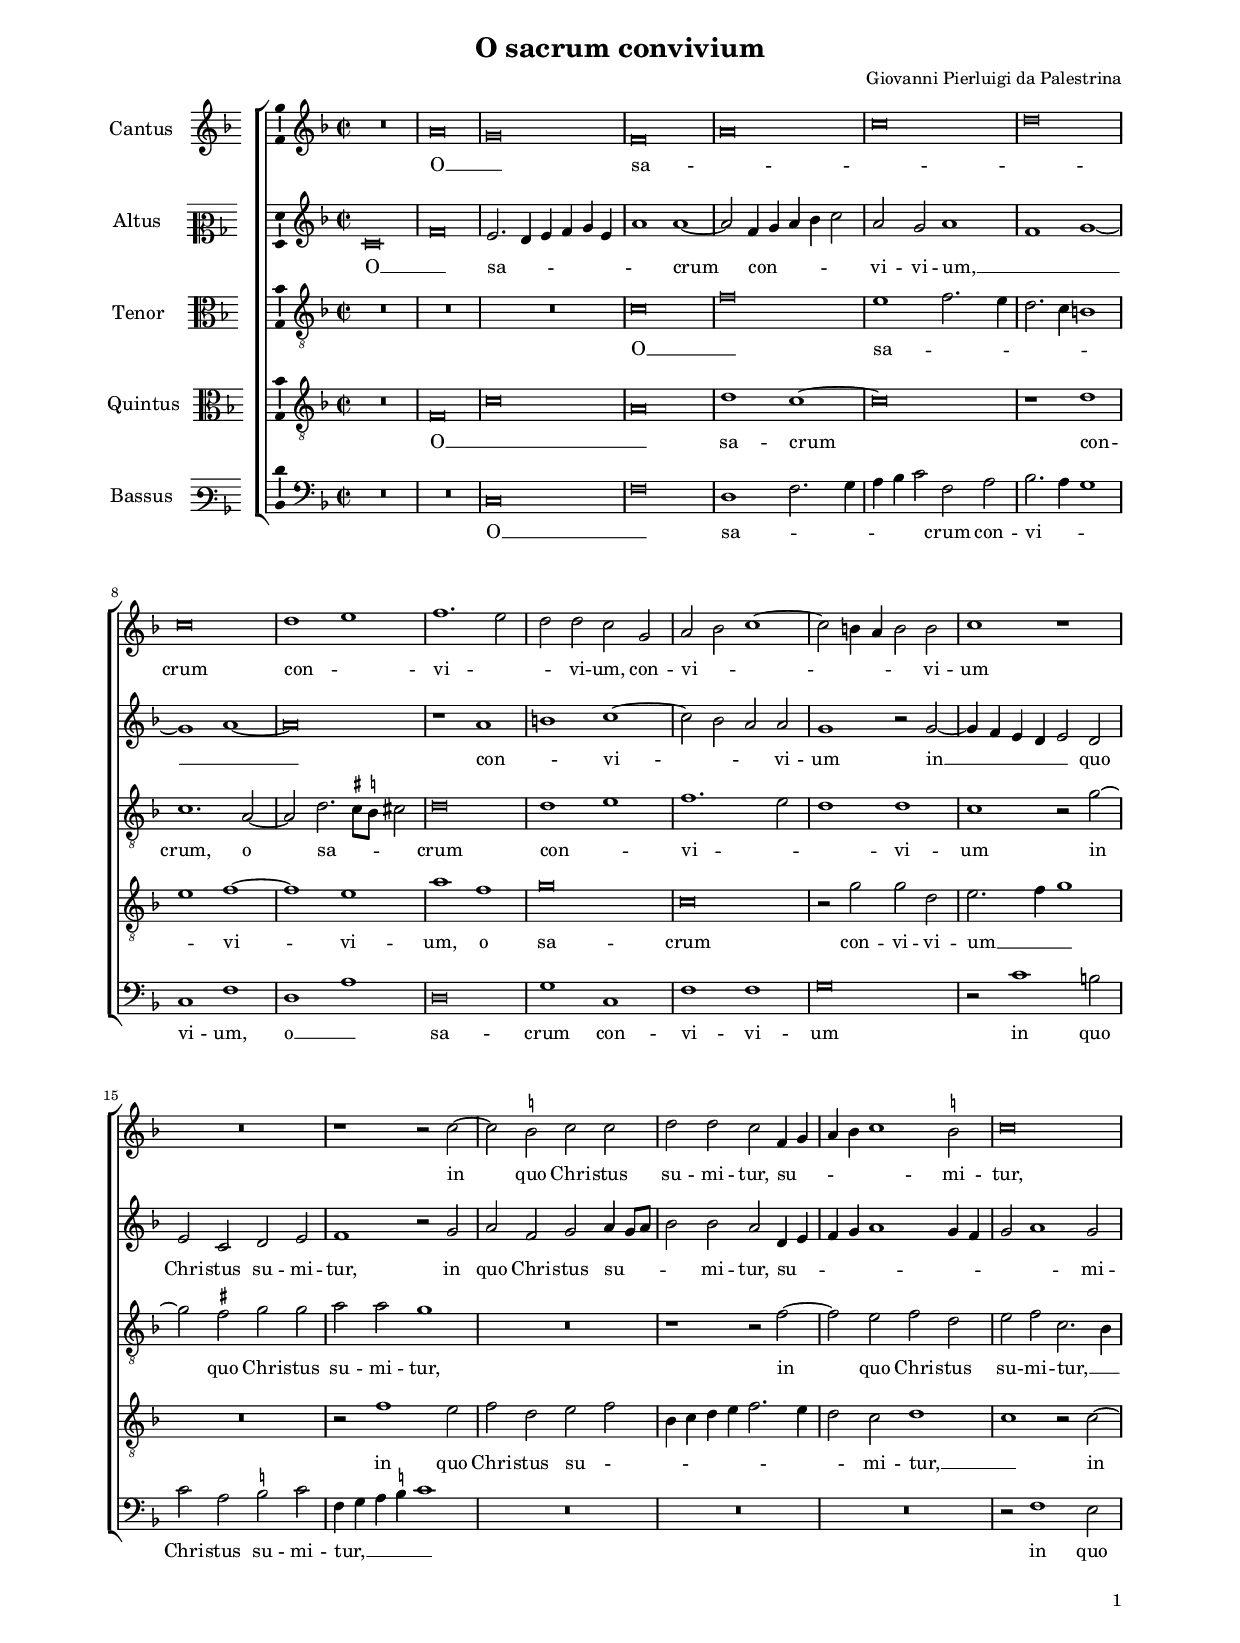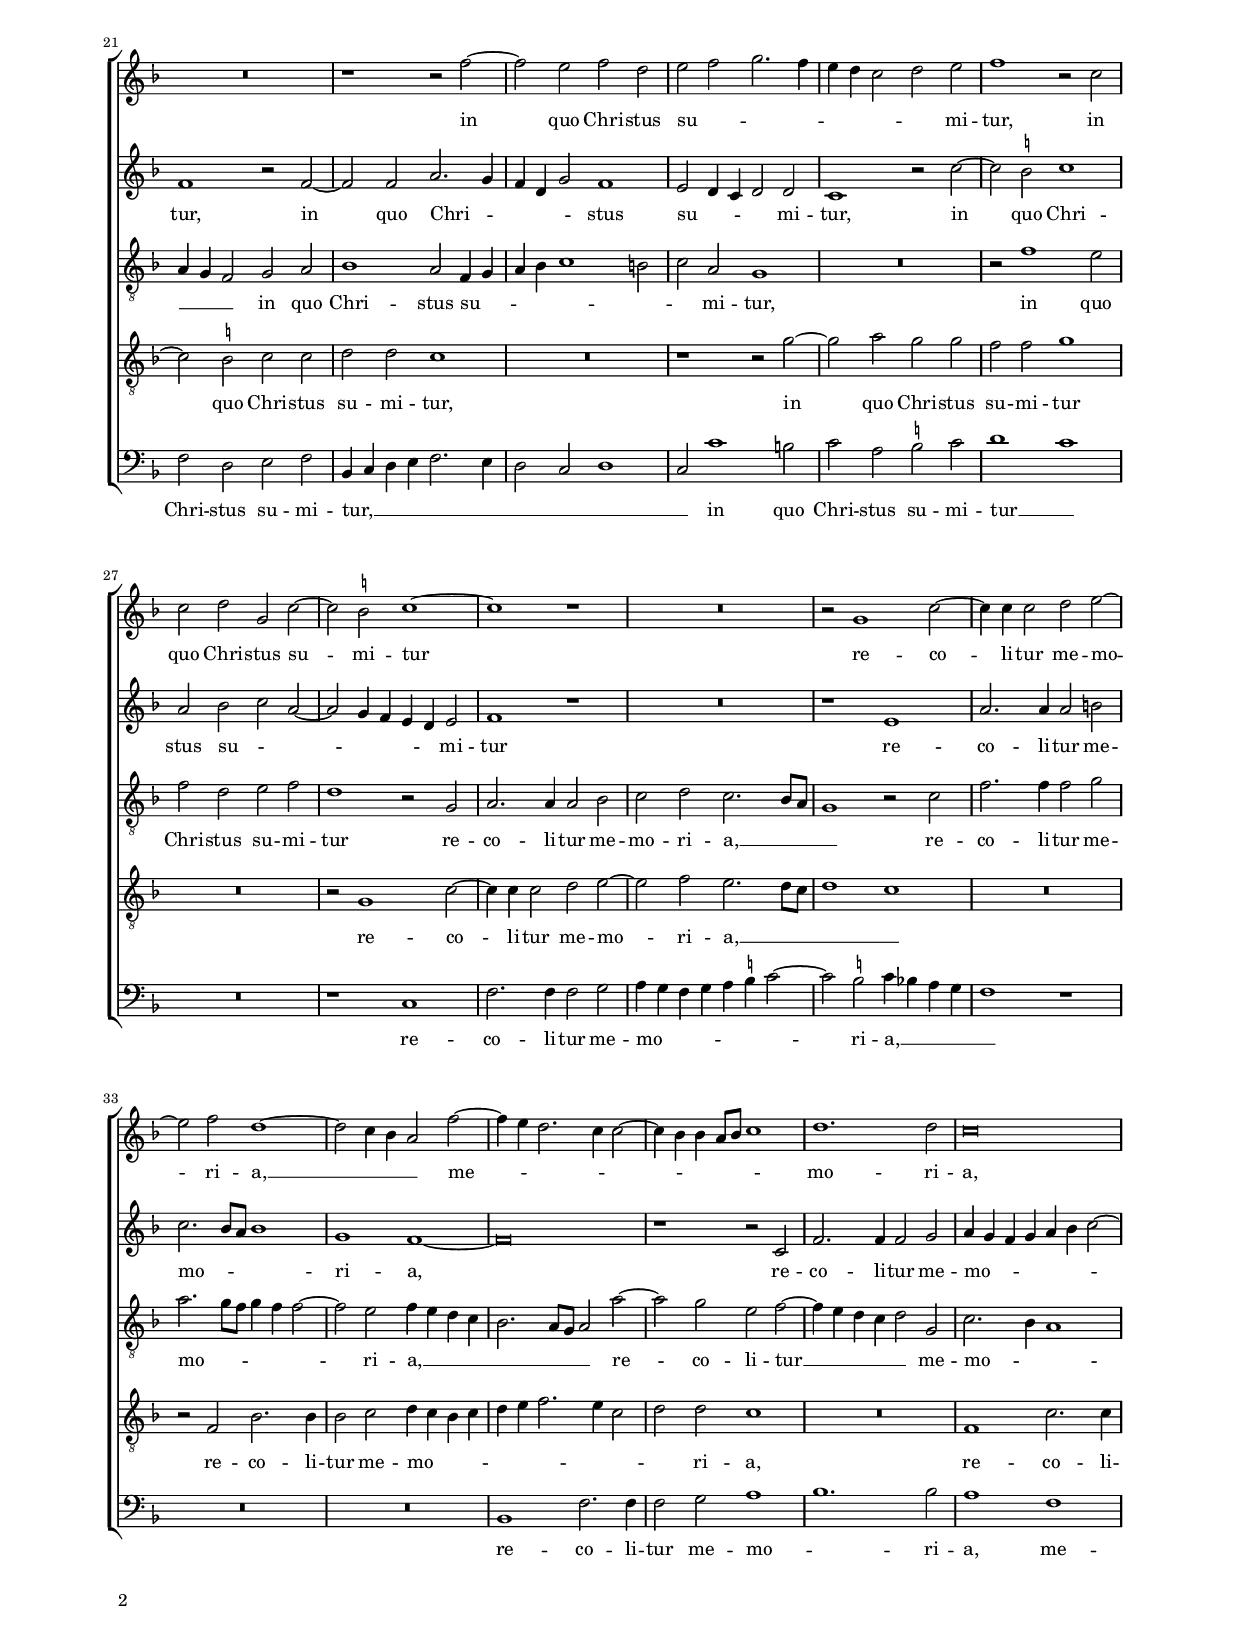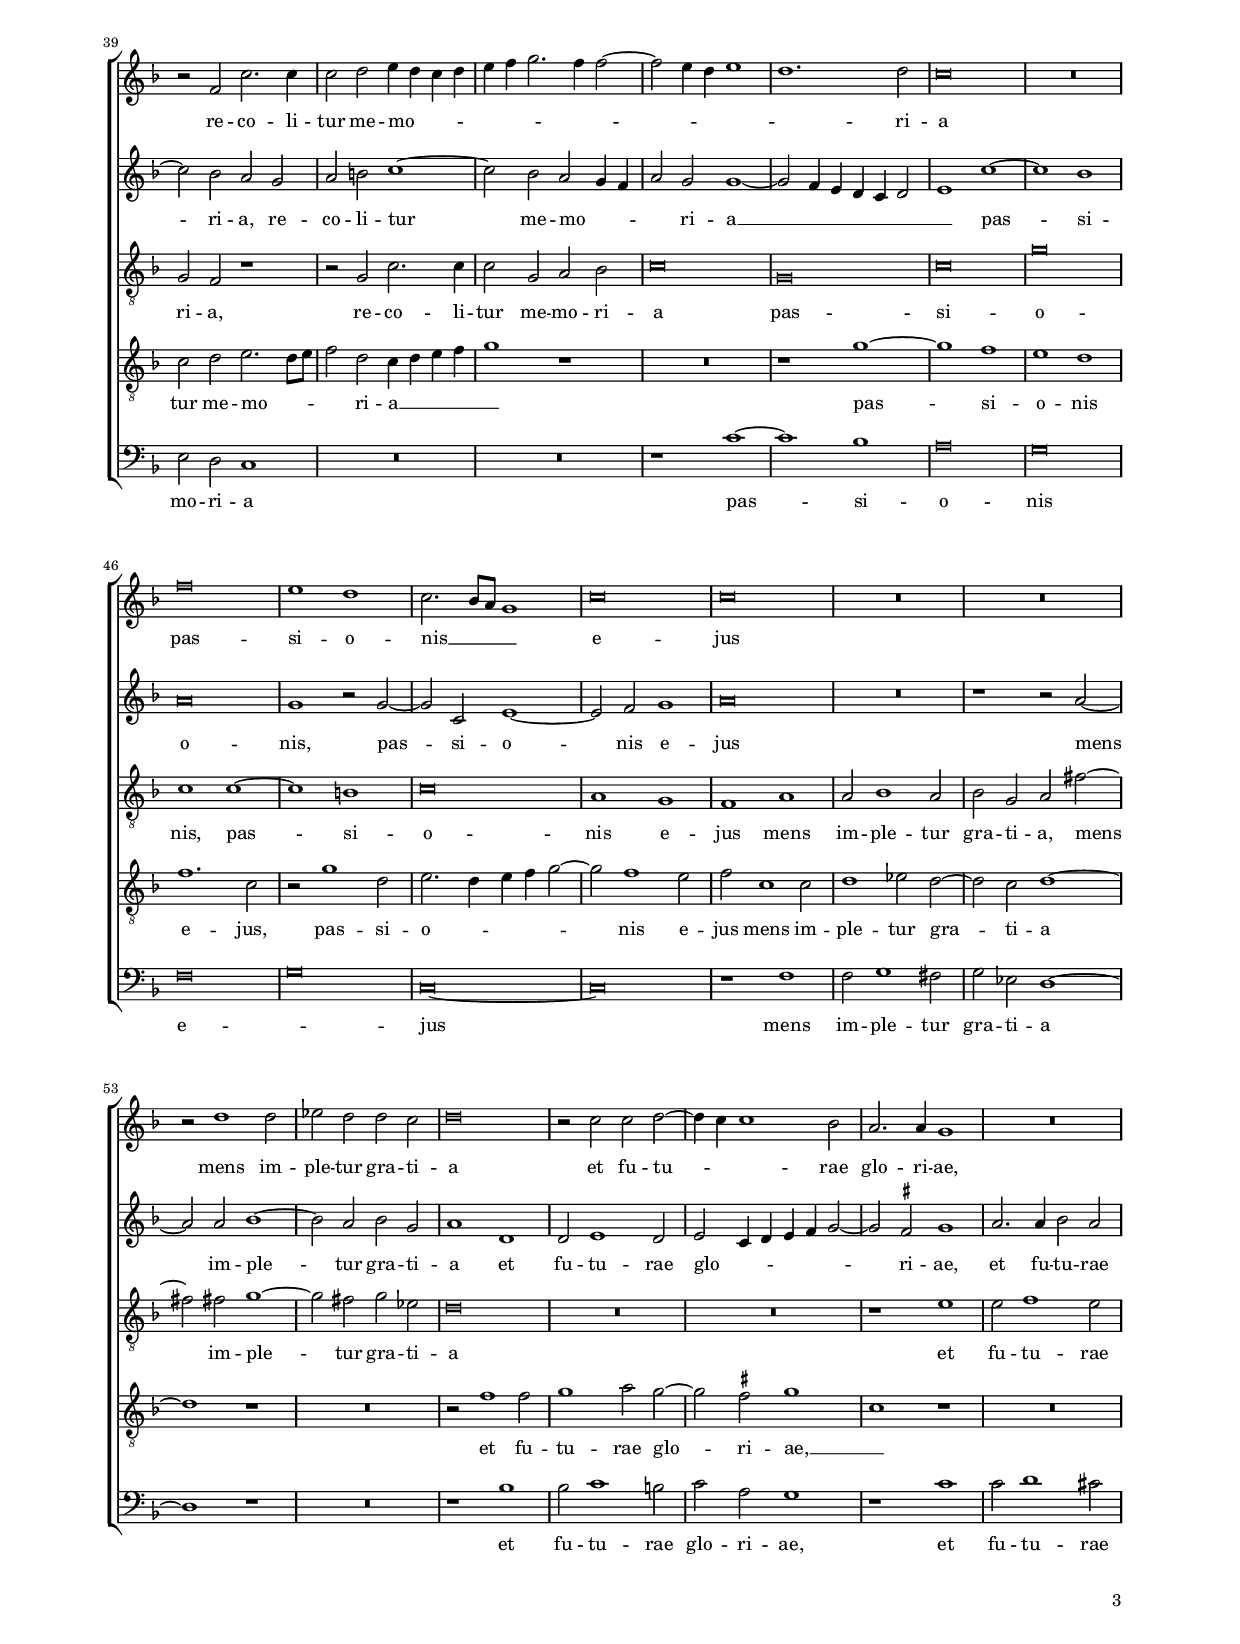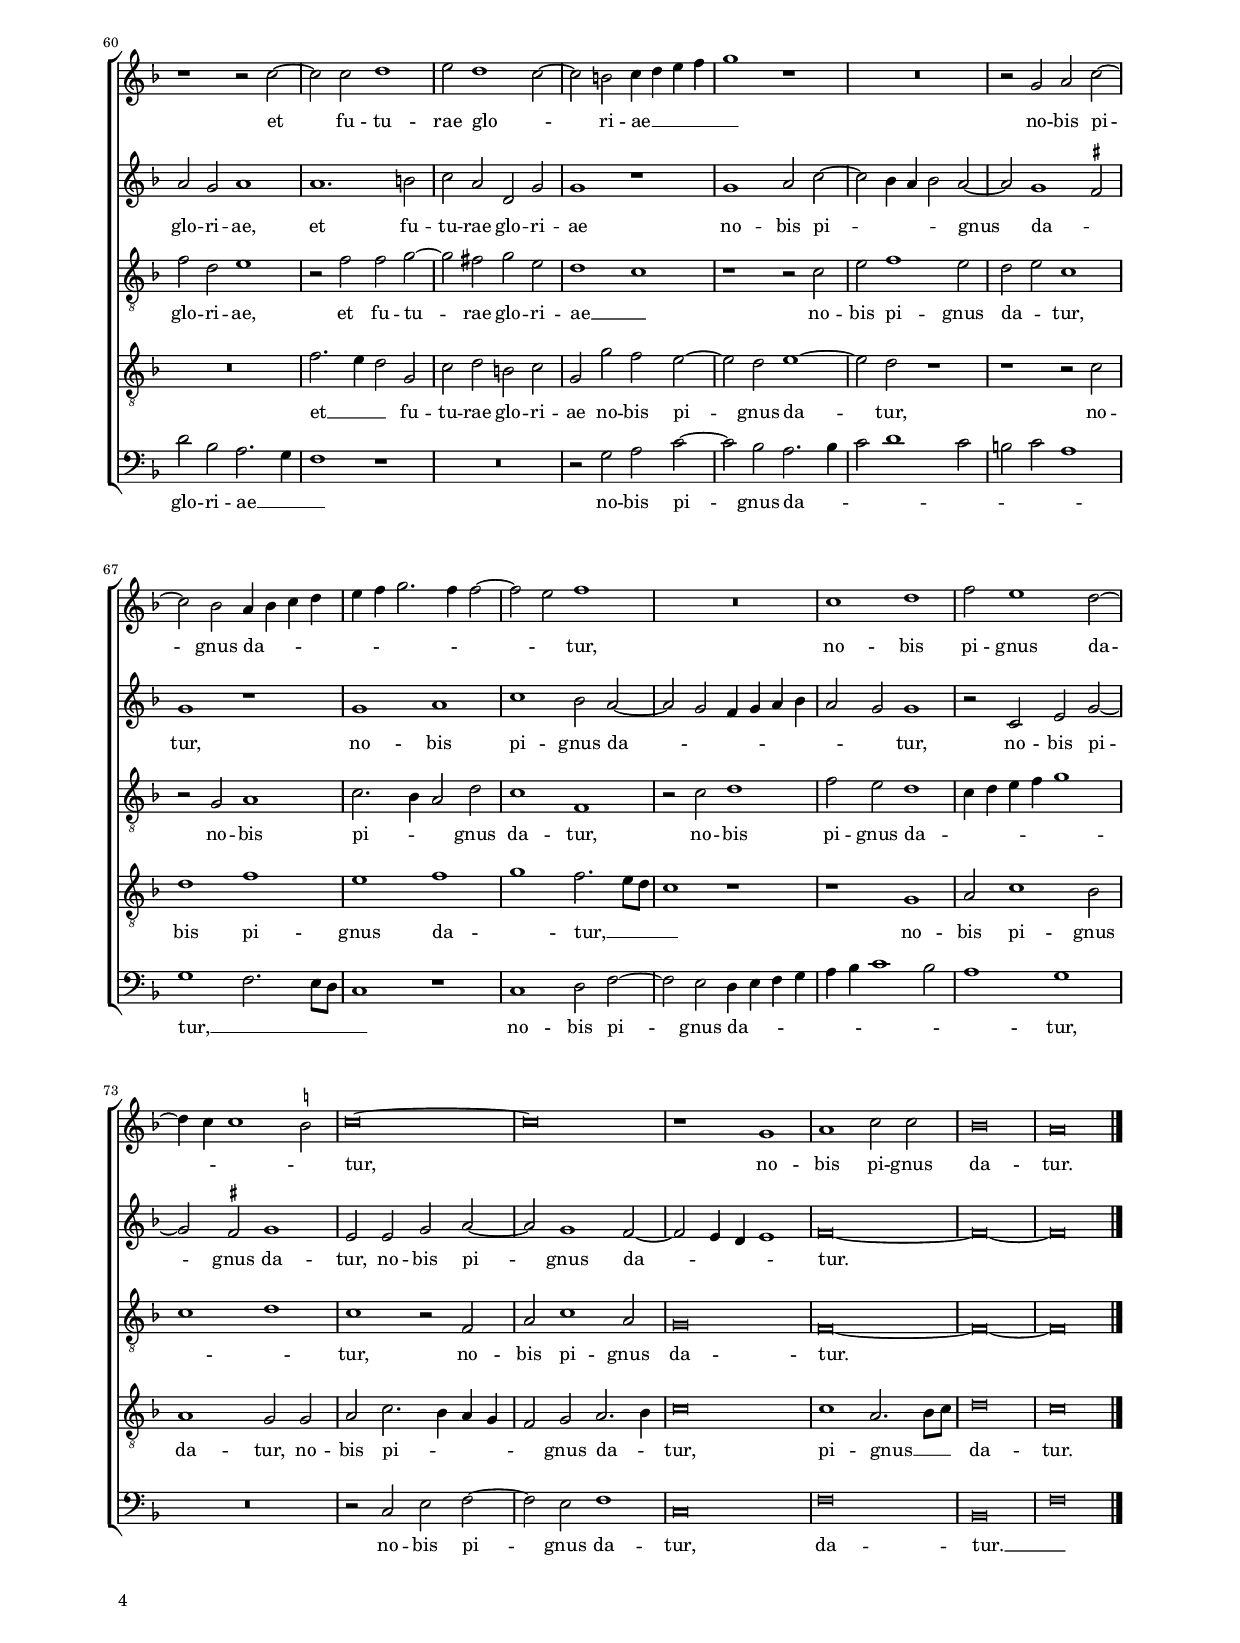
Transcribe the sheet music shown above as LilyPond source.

\header
{
  title="O sacrum convivium"
  composer="Giovanni Pierluigi da Palestrina"
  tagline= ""
}

\version "2.24.1"
\include "deutsch.ly"
#(set-global-staff-size 15)
% #(set-default-paper-size "letter")
#(ly:set-option 'point-and-click #f)

	
\paper
	{
	top-margin = 1.8 \cm
	bottom-margin = 1.2 \cm
	left-margin = 2 \cm
	right-margin = 2 \cm
	ragged-bottom = ##f
	ragged-last-bottom = ##f
	print-page-number = ##f
	system-system-spacing = #'((basic-distance . 17) (minimum-distance . 14) (padding . 7) (strechability . 150))
	oddFooterMarkup=\markup   \fill-line { "" \fromproperty #'page:page-number-string }
	evenFooterMarkup=\markup  \fill-line { \fromproperty #'page:page-number-string "" }
	last-bottom-spacing = #'((basic-distance . 12) (minimum-distance . 7) (padding . 4))
	systems-per-page = 3
%	min-systems-per-page = 3
	markup-system-spacing.basic-distance = #12
%	print-all-headers = ##t
%	print-first-page-number = ##t
%	first-page-number = 1
	}

	
global = {
	\key f \major
	\time 2/2 \set Score.measureLength = #(ly:make-moment 2/1)
	\skip 1*2*79 \bar "|."
	}

	ficta = { \once \set suggestAccidentals = ##t }
	
	forget = #(define-music-function (music) (ly:music?) #{
		\accidentalStyle forget
		$music
		\accidentalStyle default
		#})


incipitcantus = \markup { \score {
	{
	\set Staff.instrumentName = \markup { \fontsize #1 "Cantus" }
	\key f \major
	\clef violin
	s4 \bar ""
	}
	\layout  {
	raggedright = ##t
	indent = 1.6 \cm
	line-width = 2.2\cm
	\context { \Staff \remove Time_signature_engraver }
	\override Staff.Clef.Y-extent = #'(0 . 0)
	}} \hspace #1 }
	
      
incipitaltus = \markup { \score {
	{
	\set Staff.instrumentName = \markup { \fontsize #1 "Altus" }
	\key f \major
	\clef mezzosoprano
	s4 \bar ""
	}
	\layout  {
	raggedright = ##t
	indent = 1.6 \cm
	line-width = 2.2\cm
	\context { \Staff \remove Time_signature_engraver }
	\override Staff.Clef.Y-extent = #'(0 . 0)
	}} \hspace #1 }


incipittenor = \markup { \score {
	{
	\set Staff.instrumentName = \markup { \fontsize #1 "Tenor" }
	\key f \major
	\clef alto
	s4 \bar ""
	}
	\layout  {
	raggedright = ##t
	indent = 1.6 \cm
	line-width = 2.2\cm
	\context { \Staff \remove Time_signature_engraver }
	\override Staff.Clef.Y-extent = #'(0 . 0)
	}} \hspace #1 }
      
      
incipitquintus = \markup { \score {
	{
	\set Staff.instrumentName = \markup { \fontsize #1 "Quintus" }
	\key f \major
	\clef alto
	s4 \bar ""
	}
	\layout  {
	raggedright = ##t
	indent = 1.6 \cm
	line-width = 2.2\cm
	\context { \Staff \remove Time_signature_engraver }
	\override Staff.Clef.Y-extent = #'(0 . 0)
	}} \hspace #1 }
      
      
incipitbassus = \markup { \score {
	{
	\set Staff.instrumentName = \markup { \fontsize #1 "Bassus" }
	\key f \major
	\clef varbaritone
	s4 \bar ""
	}
	\layout  {
	raggedright = ##t
	indent = 1.6 \cm
	line-width = 2.2\cm
	\context { \Staff \remove Time_signature_engraver }
	\override Staff.Clef.Y-extent = #'(0 . 0)
	}} \hspace #1 }


cantus =  \relative c''
	{
	R\breve
	a\breve
	g\breve
	f\breve
%5
	a\breve |
	c\breve
	d\breve
	c\breve
	d1 e
%10
	f1. e2 |
	d2 d c g
	a2 b c1~
	c2 h4 a h2 h
	c1 r
%15
	R\breve |
	r1 r2 c~
	c2 \ficta h c c
	d2 d c f,4 g
	a4 b c1 \ficta h2
%20
	c\breve |
	R\breve
	r1 r2 f~
	f2 e f d
	e2 f g2. f4
%25
	e4 d c2 d e |
	f1 r2 c
	c2 d g, c~
	c2 \ficta h c1~
	c1 r
%30
	R\breve |
	r2 g1 c2~
	c4 c c2 d e~
	e2 f d1~
	d2 c4 b a2 f'~
%35
	f4 e d2. c4 c2~ |
	c4 b b a8 b c1
	d1. d2
	c\breve
	r2 f, c'2. c4
%40
	c2 d e4 d c d |
	e4 f g2. f4 f2~
	f2 e4 d e1
	d1. d2
	c\breve
%45
	R\breve |
	f\breve
	e1 d
	c2. b8 a g1
	c\breve
%50
	c\breve |
	R\breve
	R\breve
	r2 d1 d2
	es2 d d c
%55
	d\breve |
	r2 c c d~
	d4 c c1 b2
	a2. a4 g1
	R\breve
%60
	r1 r2 c~ |
	c2 c d1
	e2 d1 c2~
	c2 h c4 d e f
	g1 r
%65
	R\breve |
	r2 g, a c~
	c2 b a4 b c d
	e4 f g2. f4 f2~
	f2 e f1
%70
	R\breve |
	c1 d
	f2 e1 d2~
	d4 c c1 \ficta h2
	c\breve~
%75
	c\breve |
	r1 g
	a1 c2 c
	b\breve
	a\breve |
	}


altus =  \relative c'

	{
	c\breve
	f\breve
	e2. d4 e f g e
	a1 a~
%5
	a2 f4 g a b c2 |
	a2 g a1
	f1 g~
	g1 a~
	a\breve
%10
	r1 a |
	h1 c~
	c2 b a a
	g1 r2 g~
	g4 f e d e2 d
%15
	e2 c d e |
	f1 r2 g
	a2 f g a4 g8 a
	b2 b a d,4 e
	f4 g a1 g4 f
%20
	g2 a1 g2 |
	f1 r2 f~
	f2 f a2. g4
	f4 d g2 f1
	e2 d4 c d2 d
%25
	c1 r2 c'~ |
	c2 \ficta h c1
	a2 b c a~
	a2 g4 f e d e2
	f1 r
%30
	R\breve |
	r1 e
	a2. a4 a2 h
	c2. b8 a b1
	g1 f~
%35
	f\breve |
	r1 r2 c
	f2. f4 f2 g
	a4 g f g a b c2~
	c2 b a g
%40
	a2 h c1~ |
	c2 b a g4 f
	a2 g g1~
	g2 f4 e d c d2
	e1 c'~
%45
	c1 b |
	a\breve
	g1 r2 g~
	g2 c, e1~
	e2 f g1
%50
	a\breve |
	R\breve
	r1 r2 a~
	a2 a b1~
	b2 a b g
%55
	a1 d, |
	d2 e1 d2
	e2 c4 d e f g2~
	g2 \ficta fis g1
	a2. a4 b2 a
%60
	a2 g a1 |
	a1. h2
	c2 a d, g
	g1 r
	g1 a2 c~
%65
	c2 b4 a b2 a~ |
	a2 g1 \ficta fis2
	g1 r
	g1 a
	c1 b2 a~
%70
	a2 g f4 g a b |
	a2 g g1
	r2 c, e g~
	g2 \ficta fis g1
	e2 e g a~
%75
	a2 g1 f2~ |
	f2 e4 d e1
	f\breve~
	f\breve~
	f\breve |
	}


tenor =  \relative c'
	{
	R\breve
	R\breve
	R\breve
	c\breve
%5
	f\breve |
	e1 f2. e4
	d2. c4 h1
	c1. a2~
	a2 d2. \ficta cis8 \ficta h cis!2
%10
	d\breve |
	d1 e
	f1. e2
	d1 d
	c1 r2 g'~
%15
	g2 \ficta fis g g |
	a2 a g1
	R\breve
	r1 r2 f~
	f2 e f d
%20
	e2 f c2. b4 |
	a4 g f2 g a
	b1 a2 f4 g
	a4 b c1 h2
	c2 a g1
%25
	R\breve |
	r2 f'1 e2
	f2 d e f
	d1 r2 g,
	a2. a 4 a2 b
%30
	c2 d c2. b8 a |
	g1 r2 c
	f2. f4 f2 g
	a2. g8 f g4 f f2~
	f2 e f4 e d c
%35
	b2. a8 g a2 a'~
	a2 g e f~
	f4 e d c d2 g,
	c2. b4 a1
	g2 f r1
%40
	r2 g c2. c4 |
	c2 g a b
	c\breve
	g\breve
	c\breve
%45
	g'\breve |
	c,1 c~
	c1 h
	c\breve
	a1 g
%50
	f1 a |
	a2 b1 a2
	b2 g a fis'~
	fis2 fis g1~
	g2 fis g es
%55
	d\breve |
	R\breve
	R\breve
	r1 e
	e2 f1 e2
%60
	f2 d e1 |
	r2 f f g~
	g2 fis g e
	d1 c
	r1 r2 c
%65
	e2 f1 e2 |
	d2 e c1
	r2 g a1
	c2. b4 a2 d
	c1 f,
%70
	r2 c' d1 |
	f2 e d1
	c4 d e f g1
	c,1 d
	c1 r2 f,
%75
	a2 c1 a2 |
	g\breve
	f\breve~
	f\breve~
	f\breve |
	}

	
quintus  =  \relative c'
	{
	R\breve
	f,\breve
	c'\breve
	a\breve
%5
	d1 c~ |
	c\breve
	r1 d
	e1 f~
	f1 e
%10
	a1 f |
	g\breve
	c,\breve
	r2 g' g d
	e2. f4 g1
%15
	R\breve |
	r2 f1 e2
	f2 d e f
	b,4 c d e f2. e4
	d2 c d1
%20
	c1 r2 c~ |
	c2 \ficta h c c
	d2 d c1
	R\breve
	r1 r2 g'~
%25
	g2 a g g |
	f2 f g1
	R\breve
	r2 g,1 c2~
	c4 c c2 d e~
%30
	e2 f e2. d8 c |
	d1 c
	R\breve
	r2 f, b2. b4
	b2 c d4 c b c
%35
	d4 e f2. e4 c2 |
	d2 d c1
	R\breve
	f,1 c'2. c4
	c2 d e2. d8 e
%40
	f2 d c4 d e f |
	g1 r
	R\breve
	r1 g~
	g1 f
%45
	e1 d |
	f1. c2
	r2 g'1 d2
	e2. d4 e f g2~
	g2 f1 e2
%50
	f2 c1 c2 |
	d1 es2 d~
	d2 c d1~
	d1 r
	R\breve
%55
	r2 f1 f2 |
	g1 a2 g~
	g2 \ficta fis g1
	c,1 r
	R\breve
%60
	R\breve |
	f2. e4 d2 g,
	c2 d h c
	g2 g' f e~
	e2 d e1~
%65
	e2 d r1 |
	r1 r2 c
	d1 f
	e1 f
	g1 f2. e8 d
%70
	c1 r |
	r1 g
	a2 c1 b2
	a1 g2 g
	a2 c2. b4 a g
%75
	f2 g a2. b4 |
	c\breve
	c1 a2. b8 c
	d\breve
	c\breve |
	}


bassus  =  \relative c
	{
	R\breve
	R\breve
	c\breve
	f\breve
%5
	d1 f2. g4 |
	a4 b c2 f, a
	b2. a4 g1
	c,1 f
	d1 a'
%10
	d,\breve |
	g1 c,
	f1 f
	g\breve
	r2 c1 h2
%15
	c2 a \ficta h c |
	f,4 g a \ficta h c1
	R\breve
	R\breve
	R\breve
%20
	r2 f,1 e2 |
	f2 d e f
	b,4 c d e f2. e4
	d2 c d1
	c2 c'1 h2
%25
	c2 a \ficta h c |
	d1 c
	R\breve
	r1 c,
	f2. f4 f2 g
%30
	a4 g f g a \ficta h c2~ |
	c2 \ficta h c4 b a g
	f1 r
	R\breve
	R\breve
%35
	b,1 f'2. f4 |
	f2 g a1
	b1. b2
	a1 f
	e2 d c1
%40
	R\breve |
	R\breve
	r1 c'~
	c1 b
	a\breve
%45
	g\breve |
	f\breve
	g\breve
	c,\breve~
	c\breve
%50
	r1 f |
	f2 g1 fis2
	g2 es d1~
	d1 r
	R\breve
%55
	r1 b' |
	b2 c1 h2
	c2 a g1
	r1 c
	c2 d1 cis2
%60
	d2 b a2. g4 |
	f1 r
	R\breve
	r2 g a c~
	c2 b a2. b4
%65
	c2 d1 c2 |
	h2 c a1
	g1 f2. e8 d
	c1 r
	c1 d2 f~
%70
	f2 e d4 e f g |
	a4 b c1 b2
	a1 g
	R\breve
	r2 c, e f~
%75
	f2 e f1 |
	c\breve
	f\breve
	b,\breve
	f'\breve |
	}

lyricscantus = \lyricmode {
	O __ _ sa -- _ _ _ crum con -- _ vi -- _ _ vi -- um,
	con -- vi -- _ _ _ _ _ vi -- um
	in quo Chri -- stus su -- mi -- tur,
	su -- _ _ _ _ mi -- tur,
	in quo Chri -- stus su -- _ _ _ _ _ _ _ mi -- tur,
	in quo Chri -- stus su -- mi -- tur
	re -- co -- li -- tur me -- mo -- ri -- a, __ _ _ _
	me -- _ _ _ _ _ _ _ _ _ mo -- ri -- a,
	re -- co -- li -- tur me -- mo -- _ _ _ _ _ _ _ _ _ _ _ _ ri -- a
	pas -- si -- o -- nis __ _ _ _ e -- jus
	mens im -- ple -- tur gra -- ti -- a
	et fu -- tu -- _ _ rae glo -- ri -- ae,
	et fu -- tu -- rae glo -- _ ri -- ae __ _ _ _ _ 
	no -- bis pi -- gnus da -- _ _ _ _ _ _ _ _ _ tur,
	no -- bis pi -- gnus da -- _ _ _ tur,
	no -- bis pi -- gnus da -- tur.
	}


lyricsaltus = \lyricmode {
	O __ _ sa -- _ _ _ _ _ _ crum con -- _ _ _ _ vi -- vi -- um, __ _ _ _
	con -- _ vi -- _ _ vi -- um
	in __ _ _ _ _ quo Chri -- stus su -- mi -- tur,
	in quo Chri -- stus su -- _ _ _ mi -- tur,
	su -- _ _ _ _ _ _ _ _ mi -- tur,
	in quo Chri -- _ _ _ _ stus su -- _ _ _ mi -- tur,
	in quo Chri -- stus su -- _ _ _ _ _ _ mi -- tur
	re -- co -- li -- tur me -- mo -- _ _ _ ri -- a,
	re -- co -- li -- tur me -- mo -- _ _ _ _ _ _ ri -- a,
	re -- co -- li -- tur me -- mo -- _ _ _ ri -- a __ _ _ _ _ _ _
	pas -- si -- o -- nis,
	pas -- si -- o -- nis e -- jus
	mens im -- ple -- tur gra -- ti -- a
	et fu -- tu -- rae glo -- _ _ _ _ _ ri -- ae,
	et fu -- tu -- rae glo -- ri -- ae,
	et fu -- tu -- rae glo -- ri -- ae
	no -- bis pi -- _ _ _ gnus da -- _ tur,
	no -- bis pi -- gnus da -- _ _ _ _ _ _ _ tur,
	no -- bis pi -- gnus da -- tur,
	no -- bis pi -- gnus da -- _ _ _ tur.
	}


lyricstenor = \lyricmode {
	O __ _ sa -- _ _ _ _ _ crum,
	o sa -- _ _ _ crum con -- _ vi -- _ _ vi -- um
	in quo Chri -- stus su -- mi -- tur,
	in quo Chri -- stus su -- mi -- tur, __ _ _ _ _
	in quo Chri -- stus su -- _ _ _ _ _ _ mi -- tur,
	in quo Chri -- stus su -- mi -- tur
	re -- co -- li -- tur me -- mo -- ri -- a, __ _ _ _
	re -- co -- li -- tur me -- mo -- _ _ _ _ _ ri -- a, __ _ _ _ _ _ _ _
	re -- co -- li -- tur __ _ _ _ _ me -- mo -- _ _ ri -- a,
	re -- co -- li -- tur me -- mo -- ri -- a
	pas -- si -- o -- nis,
	pas -- si -- o -- nis e -- jus
	mens im -- ple -- tur gra -- ti -- a,
	mens im -- ple -- tur gra -- ti -- a
	et fu -- tu -- rae glo -- ri -- ae,
	et fu -- tu -- rae glo -- ri -- ae __ _
	no -- bis pi -- gnus da -- _ tur,
	no -- bis pi -- _ _ gnus da -- tur,
	no -- bis pi -- gnus da -- _ _ _ _ _ _ _ tur,
	no -- bis pi -- gnus da -- tur.
	}


lyricsquintus = \lyricmode {
	O __ _ _ sa -- crum con -- _ vi -- vi -- um,
	o sa -- crum con -- vi -- vi -- um __ _ _
	in quo Chri -- stus su -- _ _ _ _ _ _ _ _ mi -- tur, __ _
	in quo Chri -- stus su -- mi -- tur,
	in quo Chri -- stus su -- mi -- tur
	re -- co -- li -- tur me -- mo -- ri -- a, __ _ _ _ _
	re -- co -- li -- tur me -- mo -- _ _ _ _ _ _ _ _ _ ri -- a,
	re -- co -- li -- tur me -- mo -- _ _ _ ri -- a __ _ _ _ _
	pas -- si -- o -- nis e -- jus,
	pas -- si -- o -- _ _ _ _ nis e -- jus
	mens im -- ple -- tur gra -- ti -- a
	et fu -- tu -- rae glo -- ri -- ae, __ _
	et __ _ _ fu -- tu -- rae glo -- ri -- ae
	no -- bis pi -- gnus da -- tur,
	no -- bis pi -- gnus da -- _ tur, __ _ _ _
	no -- bis pi -- gnus da -- tur,
	no -- bis pi -- _ _ _ _ gnus da -- _ tur,
	pi -- gnus __ _ _ da -- tur.
	}


lyricsbassus = \lyricmode {
	O __ _ sa -- _ _ _ _ _ crum con -- vi -- _ _ vi -- um,
	o __ _ sa -- crum con -- vi -- vi -- um
	in quo Chri -- stus su -- mi -- tur, __ _ _ _ _
	in quo Chri -- stus su -- mi -- tur, __ _ _ _ _ _ _ _ _ _
	in quo Chri -- stus su -- mi -- tur __ _
	re -- co -- li -- tur me -- mo -- _ _ _ _ _ _ ri -- a, __ _ _ _ _
	re -- co -- li -- tur me -- mo -- _ ri -- a,
	me -- mo -- ri -- a
	pas -- si -- o -- nis e -- _ jus
	mens im -- ple -- tur gra -- ti -- a
	et fu -- tu -- rae glo -- ri -- ae,
	et fu -- tu -- rae glo -- ri -- ae __ _ _
	no -- bis pi -- gnus da -- _ _ _ _ _ _ _ tur, __ _ _ _ _
	no -- bis pi -- gnus da -- _ _ _ _ _ _ _ _ tur,
	no -- bis pi -- gnus da -- tur,
	da -- tur. __ _
	}


\score
{  
	\transpose c c {
	\new ChoirStaff \with { \override StaffGrouper.staff-staff-spacing.basic-distance = #12 }
	<<

	\new Staff << \global
	\new Voice="v1" {
		\set Staff.instrumentName=\incipitcantus
%		\set Staff.instrumentName= "S"
		\set Staff.midiInstrument = "reed organ"
		\clef violin
		\cantus }
	\new Lyrics \lyricsto "v1" {\lyricscantus }
	>>


	\new Staff << \global
	\new Voice="v2" {
		\set Staff.instrumentName=\incipitaltus
%		\set Staff.instrumentName= "A"
		\set Staff.midiInstrument = "reed organ"
		\clef violin 
		\altus}
	\new Lyrics \lyricsto "v2" {\lyricsaltus }
	>>


	\new Staff << \global
	\new Voice="v3" {
		\set Staff.instrumentName=\incipittenor
%		\set Staff.instrumentName= "T"
		\set Staff.midiInstrument = "reed organ"
		\clef "G_8"
		\tenor }
	\new Lyrics \lyricsto "v3" {\lyricstenor }
	>>


	\new Staff << \global
	\new Voice="v5" {
		\set Staff.instrumentName=\incipitquintus
%		\set Staff.instrumentName= "Q"
		\set Staff.midiInstrument = "reed organ"
		\clef "G_8"
		\quintus}
	\new Lyrics \lyricsto "v5" {\lyricsquintus }
	>>


	\new Staff << \global
	\new Voice="v4" {
		\set Staff.instrumentName=\incipitbassus
%		\set Staff.instrumentName= "B"
		\set Staff.midiInstrument = "reed organ"
		\clef bass 
		\bassus }
	\new Lyrics \lyricsto "v4" {\lyricsbassus}
	>>

	>>
	} % transpose

	\layout
	{
	indent = 2.5\cm
	\context { \Lyrics \override VerticalAxisGroup.nonstaff-relatedstaff-spacing.padding = #1.4 }
	\context { \Staff \override TimeSignature.break-visibility = #end-of-line-invisible }
	\context { \Staff \consists Ambitus_engraver }
	\context { \Score \override BarNumber.padding = #2 }
	\context { \Voice \override NoteHead.style = #'baroque }
	}
	
\midi
	{
    	\tempo 2 = 90
	}
	
}


% EOF
